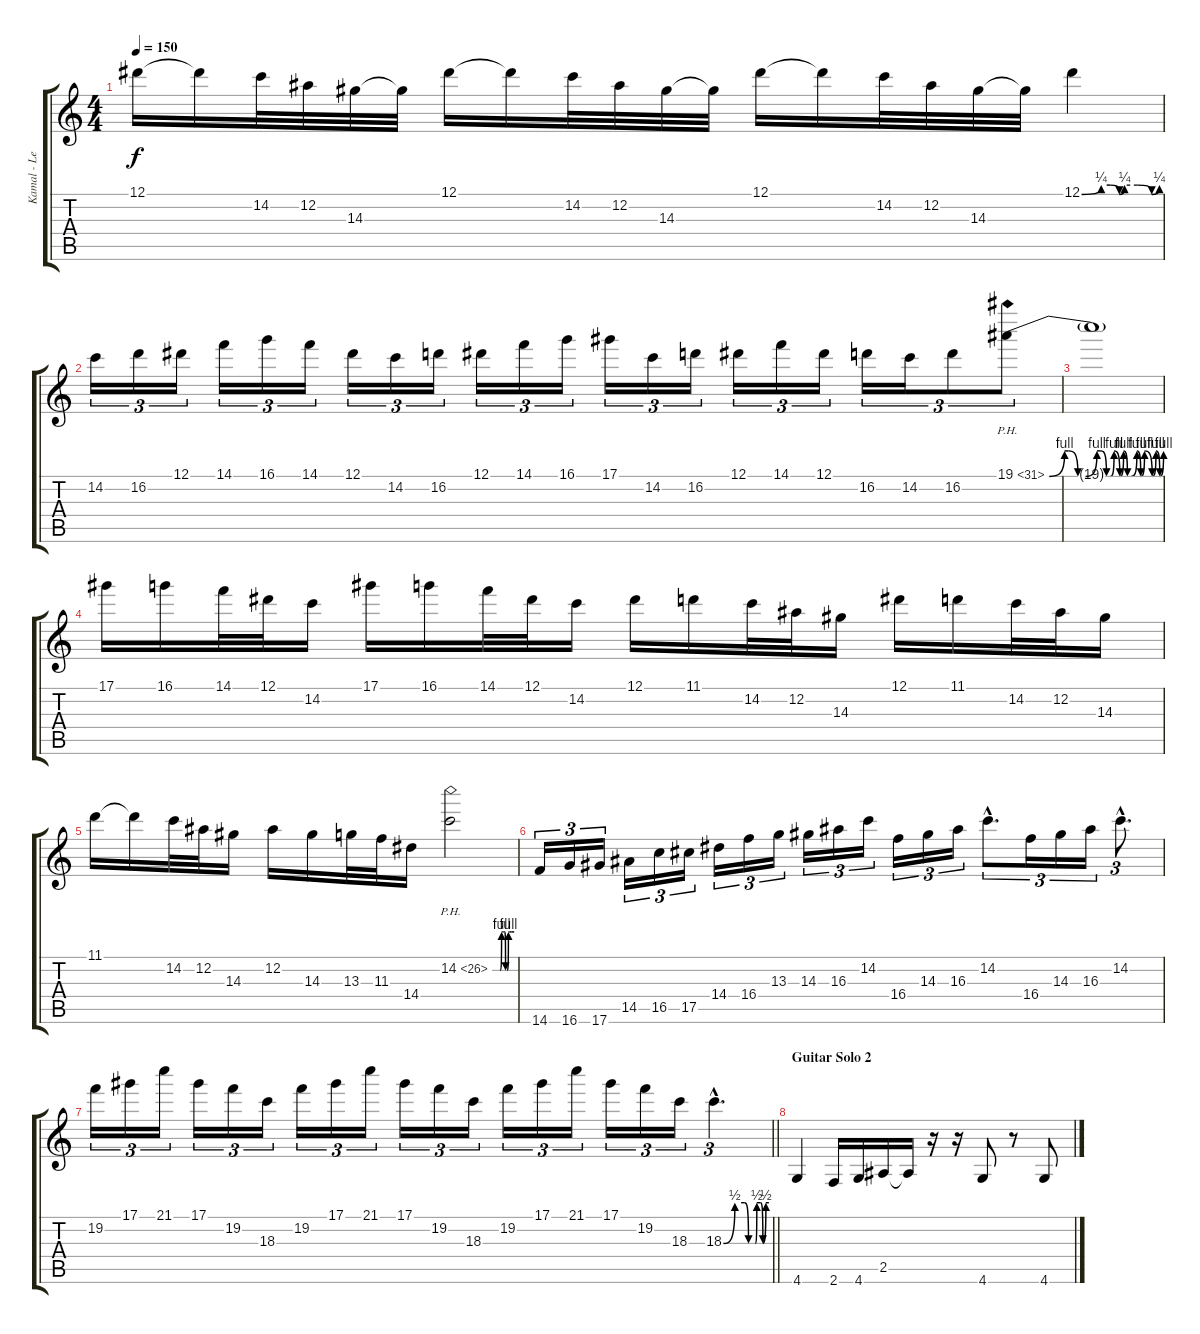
\track ("Kamal - Lead" "Kamal - Le") {instrument distortionguitar}
\staff {score tabs}
\tuning (Eb4 Bb3 Gb3 Db3 Ab2 Eb2) {hide}
\ts (4 4)
\tempo 150
\clef g2
\ks c
12.1.16{dy f} 12.1{t}.16 14.2.32 12.2.32 14.3.32 14.3{t}.32 12.1.16 12.1{t}.16 14.2.32 12.2.32 14.3.32 14.3{t}.32 12.1.16 12.1{t}.16 14.2.32 12.2.32 14.3.32 14.3{t}.32 12.1{be (custom 0 0 15 1 22 1 29 0 33 1 43 1 54 0 60 1)}.4 |
14.2.16{tu (3 2)} 16.2.16{tu (3 2)} 12.1.16{tu (3 2)} 14.1.16{tu (3 2)} 16.1.16{tu (3 2)} 14.1.16{tu (3 2)} 12.1.16{tu (3 2)} 14.2.16{tu (3 2)} 16.2.16{tu (3 2)} 12.1.16{tu (3 2)} 14.1.16{tu (3 2)} 16.1.16{tu (3 2)} 17.1.16{tu (3 2)} 14.2.16{tu (3 2)} 16.2.16{tu (3 2)} 12.1.16{tu (3 2)} 14.1.16{tu (3 2)} 12.1.16{tu (3 2)} 16.2.16{tu (3 2)} 14.2.16{tu (3 2)} 16.2.8{tu (3 2)} 19.1{be (custom 0 0 8 4 10 4 15 0 19 0 25 4 27 4 30 0 32 0 34 4 37 0 39 4 41 0 43 0 46 4 48 0 50 4 54 0 56 4 58 0 60 4) ph 12}.8{tu (3 2)} |
19.1{t}.1 |
17.1.16 16.1.16 14.1.32 12.1.32 14.2.16 17.1.16 16.1.16 14.1.32 12.1.32 14.2.16 12.1.16 11.1.16 14.2.32 12.2.32 14.3.16 12.1.16 11.1.16 14.2.32 12.2.32 14.3.16 |
11.1.16 11.1{t}.16 14.2.32 12.2.32 14.3.16 12.2.16 14.3.16 13.3.32 11.3.32 14.4.16 14.2{be (custom 0 0 17 0 21 0 25 4 27 4 31 4 34 4 36 0 41 0 44 4 47 4 53 4 60 4) ph 12}.2 |
14.6.16{tu (3 2)} 16.6.16{tu (3 2)} 17.6.16{tu (3 2)} 14.5.16{tu (3 2)} 16.5.16{tu (3 2)} 17.5.16{tu (3 2)} 14.4.16{tu (3 2)} 16.4.16{tu (3 2)} 13.3.16{tu (3 2)} 14.3.16{tu (3 2)} 16.3.16{tu (3 2)} 14.2.16{tu (3 2)} 16.4.16{tu (3 2)} 14.3.16{tu (3 2)} 16.3.16{tu (3 2)} 14.2{hac}.8{d tu (3 2)} 16.4.16{tu (3 2)} 14.3.16{tu (3 2)} 16.3.16{tu (3 2)} 14.2{hac}.8{d tu (3 2)} |
\barLineRight lightlight
19.2.16{tu (3 2)} 17.1.16{tu (3 2)} 21.1.16{tu (3 2)} 17.1.16{tu (3 2)} 19.2.16{tu (3 2)} 18.3.16{tu (3 2)} 19.2.16{tu (3 2)} 17.1.16{tu (3 2)} 21.1.16{tu (3 2)} 17.1.16{tu (3 2)} 19.2.16{tu (3 2)} 18.3.16{tu (3 2)} 19.2.16{tu (3 2)} 17.1.16{tu (3 2)} 21.1.16{tu (3 2)} 17.1.16{tu (3 2)} 19.2.16{tu (3 2)} 18.3.16{tu (3 2)} 18.3{be (custom 0 0 15 2 28 2 33 0 42 0 44 2 49 2 52 0 56 2 60 2) hac}.4{d tu (3 2)} |
\section ("" "Guitar Solo 2")
4.6.4 2.6.16 4.6.16 2.5.16 2.5{t}.16 r.16 r.16 4.6.8 r.8 4.6.8
